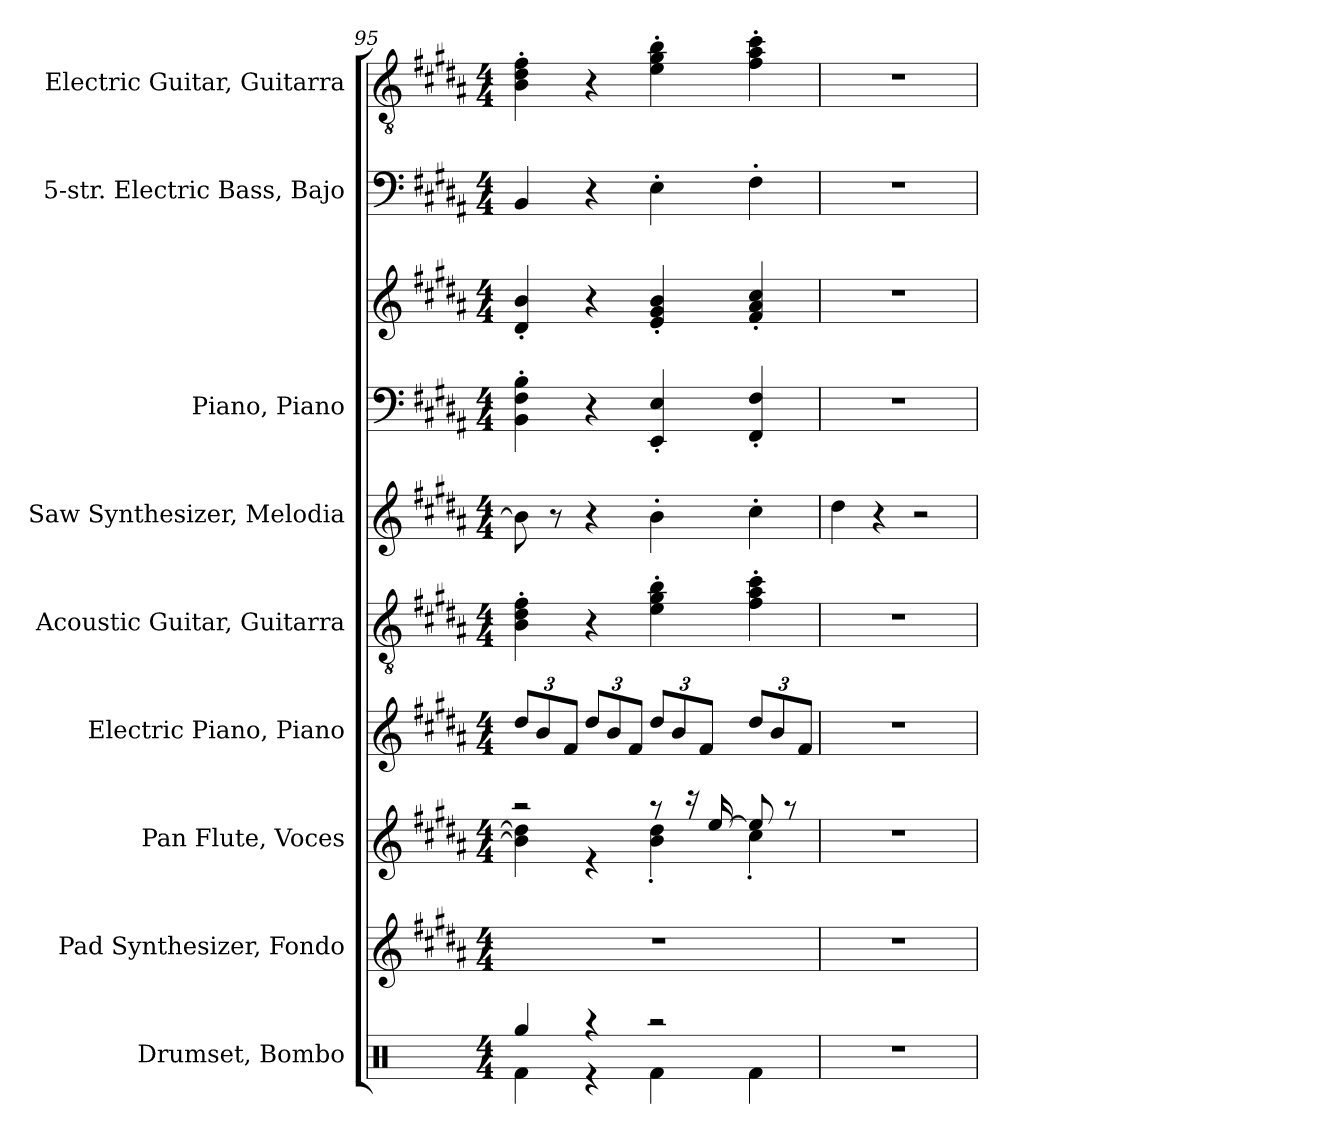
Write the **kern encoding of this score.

**kern	**kern	**kern	**kern	**kern	**kern	**kern	**kern	**kern	**kern
*part9	*part8	*part7	*part6	*part5	*part4	*part3	*part3	*part2	*part1
*staff10	*staff9	*staff8	*staff7	*staff6	*staff5	*staff4	*staff3	*staff2	*staff1
*I"Drumset, Bombo	*I"Pad Synthesizer, Fondo	*I"Pan Flute, Voces	*I"Electric Piano, Piano	*I"Acoustic Guitar, Guitarra	*I"Saw Synthesizer, Melodia	*I"Piano, Piano	*	*I"5-str. Electric Bass, Bajo	*I"Electric Guitar, Guitarra
*I'Drs.	*I'Synth.	*I'Pn. Fl.	*I'El. Pno.	*I'Guit.	*I'Synth.	*I'Pno.	*	*I'El. B.	*I'El. Guit.
*clefX	*clefG2	*clefG2	*clefG2	*clefGv2	*clefG2	*clefF4	*clefG2	*clefF4	*clefGv2
*	*	*	*	*	*	*	*	*ITrd7c12	*
*k[]	*k[f#c#g#d#a#]	*k[f#c#g#d#a#]	*k[f#c#g#d#a#]	*k[f#c#g#d#a#]	*k[f#c#g#d#a#]	*k[f#c#g#d#a#]	*k[f#c#g#d#a#]	*k[f#c#g#d#a#]	*k[f#c#g#d#a#]
*M4/4	*M4/4	*M4/4	*M4/4	*M4/4	*M4/4	*M4/4	*M4/4	*M4/4	*M4/4
=95	=95	=95	=95	=95	=95	=95	=95	=95	=95
*^	*	*^	*	*	*	*	*	*	*
*	*	*	*	*	*Xbrackettup	*	*	*	*	*	*
4Rgg/	4Rf\	1r	2r	4b\] 4dd#\]	12dd#/L	4B\' 4d#\' 4f#\'	8b\]	4BB\' 4F#\' 4B\'	4d#/' 4b/'	4BBB/	4B\' 4d#\' 4f#\'
.	.	.	.	.	12b/	.	.	.	.	.	.
.	.	.	.	.	.	.	8r	.	.	.	.
.	.	.	.	.	12f#/J	.	.	.	.	.	.
4r	4r	.	.	4r	12dd#/L	4r	4r	4r	4r	4r	4r
.	.	.	.	.	12b/	.	.	.	.	.	.
.	.	.	.	.	12f#/J	.	.	.	.	.	.
2r	4Rf\	.	8r	4b\' 4dd#\'	12dd#/L	4e\' 4g#\' 4b\'	4b'\	4EE/' 4E/'	4e/' 4g#/' 4b/'	4EE'\	4e\' 4g#\' 4b\'
.	.	.	.	.	12b/	.	.	.	.	.	.
.	.	.	16r	.	.	.	.	.	.	.	.
.	.	.	.	.	12f#/J	.	.	.	.	.	.
.	.	.	[16ee/	.	.	.	.	.	.	.	.
.	4Rf\	.	8ee/]	4cc#'\	12dd#/L	4f#\' 4a#\' 4cc#\'	4cc#'\	4FF#/' 4F#/'	4f#/' 4a#/' 4cc#/'	4FF#'\	4f#\' 4a#\' 4cc#\'
.	.	.	.	.	12b/	.	.	.	.	.	.
.	.	.	8r	.	.	.	.	.	.	.	.
.	.	.	.	.	12f#/J	.	.	.	.	.	.
*v	*v	*	*v	*v	*	*	*	*	*	*	*
=96	=96	=96	=96	=96	=96	=96	=96	=96	=96
1r	1r	1r	1r	1r	4dd#\	1r	1r	1r	1r
.	.	.	.	.	4r	.	.	.	.
.	.	.	.	.	2r	.	.	.	.
=	=	=	=	=	=	=	=	=	=
*-	*-	*-	*-	*-	*-	*-	*-	*-	*-
